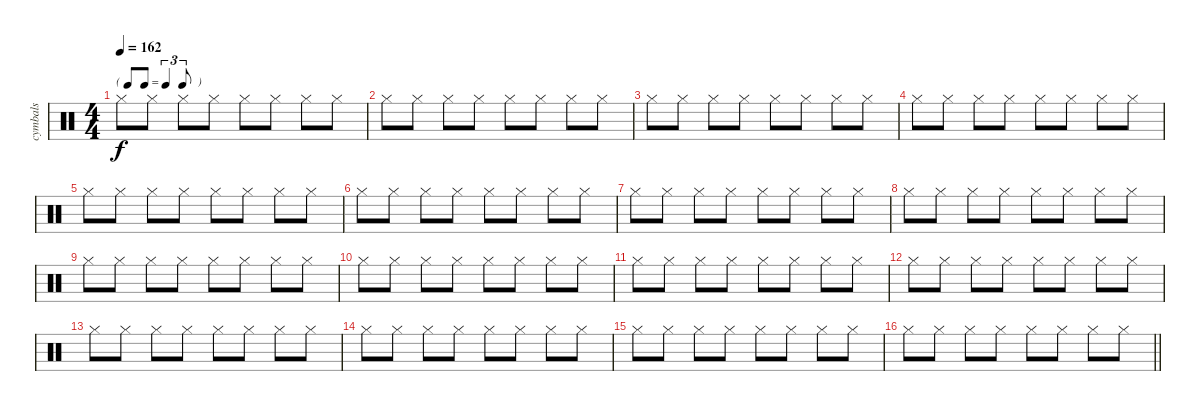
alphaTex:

\track ("cymbals" "cymbals") {instrument percussion}
\staff {score}
\articulation defaults
\ts (4 4)
\tf triplet8th
\tempo 162
\clef neutral
\ks c "Hi-Hat (closed)".8{dy f} "Hi-Hat (closed)".8 "Hi-Hat (closed)".8 "Hi-Hat (closed)".8 "Hi-Hat (closed)".8 "Hi-Hat (closed)".8 "Hi-Hat (closed)".8 "Hi-Hat (closed)".8
|
"Hi-Hat (closed)".8 "Hi-Hat (closed)".8 "Hi-Hat (closed)".8 "Hi-Hat (closed)".8 "Hi-Hat (closed)".8 "Hi-Hat (closed)".8 "Hi-Hat (closed)".8 "Hi-Hat (closed)".8 |
"Hi-Hat (closed)".8 "Hi-Hat (closed)".8 "Hi-Hat (closed)".8 "Hi-Hat (closed)".8 "Hi-Hat (closed)".8 "Hi-Hat (closed)".8 "Hi-Hat (closed)".8 "Hi-Hat (closed)".8 |
"Hi-Hat (closed)".8 "Hi-Hat (closed)".8 "Hi-Hat (closed)".8 "Hi-Hat (closed)".8 "Hi-Hat (closed)".8 "Hi-Hat (closed)".8 "Hi-Hat (closed)".8 "Hi-Hat (closed)".8 |
"Hi-Hat (closed)".8 "Hi-Hat (closed)".8 "Hi-Hat (closed)".8 "Hi-Hat (closed)".8 "Hi-Hat (closed)".8 "Hi-Hat (closed)".8 "Hi-Hat (closed)".8 "Hi-Hat (closed)".8 |
"Hi-Hat (closed)".8 "Hi-Hat (closed)".8 "Hi-Hat (closed)".8 "Hi-Hat (closed)".8 "Hi-Hat (closed)".8 "Hi-Hat (closed)".8 "Hi-Hat (closed)".8 "Hi-Hat (closed)".8 |
"Hi-Hat (closed)".8 "Hi-Hat (closed)".8 "Hi-Hat (closed)".8 "Hi-Hat (closed)".8 "Hi-Hat (closed)".8 "Hi-Hat (closed)".8 "Hi-Hat (closed)".8 "Hi-Hat (closed)".8 |
"Hi-Hat (closed)".8 "Hi-Hat (closed)".8 "Hi-Hat (closed)".8 "Hi-Hat (closed)".8 "Hi-Hat (closed)".8 "Hi-Hat (closed)".8 "Hi-Hat (closed)".8 "Hi-Hat (closed)".8 |
"Hi-Hat (closed)".8 "Hi-Hat (closed)".8 "Hi-Hat (closed)".8 "Hi-Hat (closed)".8 "Hi-Hat (closed)".8 "Hi-Hat (closed)".8 "Hi-Hat (closed)".8 "Hi-Hat (closed)".8 |
"Hi-Hat (closed)".8 "Hi-Hat (closed)".8 "Hi-Hat (closed)".8 "Hi-Hat (closed)".8 "Hi-Hat (closed)".8 "Hi-Hat (closed)".8 "Hi-Hat (closed)".8 "Hi-Hat (closed)".8 |
"Hi-Hat (closed)".8 "Hi-Hat (closed)".8 "Hi-Hat (closed)".8 "Hi-Hat (closed)".8 "Hi-Hat (closed)".8 "Hi-Hat (closed)".8 "Hi-Hat (closed)".8 "Hi-Hat (closed)".8 |
"Hi-Hat (closed)".8 "Hi-Hat (closed)".8 "Hi-Hat (closed)".8 "Hi-Hat (closed)".8 "Hi-Hat (closed)".8 "Hi-Hat (closed)".8 "Hi-Hat (closed)".8 "Hi-Hat (closed)".8 |
"Hi-Hat (closed)".8 "Hi-Hat (closed)".8 "Hi-Hat (closed)".8 "Hi-Hat (closed)".8 "Hi-Hat (closed)".8 "Hi-Hat (closed)".8 "Hi-Hat (closed)".8 "Hi-Hat (closed)".8 |
"Hi-Hat (closed)".8 "Hi-Hat (closed)".8 "Hi-Hat (closed)".8 "Hi-Hat (closed)".8 "Hi-Hat (closed)".8 "Hi-Hat (closed)".8 "Hi-Hat (closed)".8 "Hi-Hat (closed)".8 |
"Hi-Hat (closed)".8 "Hi-Hat (closed)".8 "Hi-Hat (closed)".8 "Hi-Hat (closed)".8 "Hi-Hat (closed)".8 "Hi-Hat (closed)".8 "Hi-Hat (closed)".8 "Hi-Hat (closed)".8 |
\barLineRight lightlight "Hi-Hat (closed)".8 "Hi-Hat (closed)".8 "Hi-Hat (closed)".8 "Hi-Hat (closed)".8 "Hi-Hat (closed)".8 "Hi-Hat (closed)".8 "Hi-Hat (closed)".8 "Hi-Hat (closed)".8
